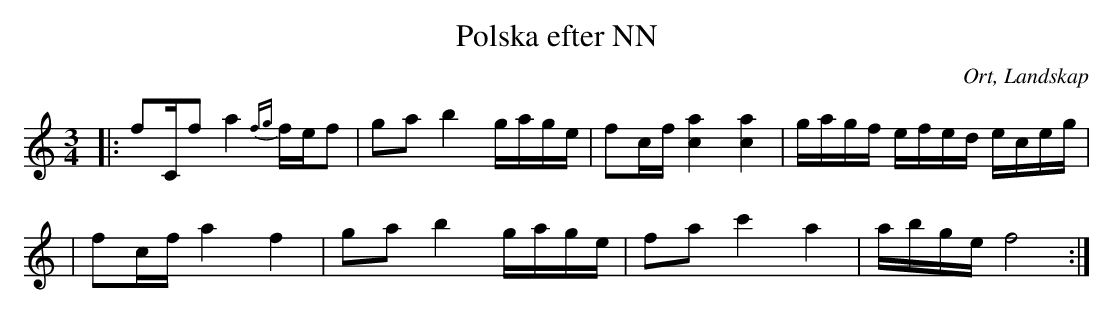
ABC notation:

X:1
T:Polska efter NN
O:Ort, Landskap
M:3/4
L:1/8
K:C
|:fC/f / a2 {fg}f/e/f|ga b2 g/a/g/e/|fc/f/ [c2a2] [c2a2]|g/a/g/f/ e/f/e/d/ e/c/e/g/|
|fc/f/ a2 f2|ga b2 g/a/g/e/|fa c'2 a2| a/b/g/e/ f4:|
